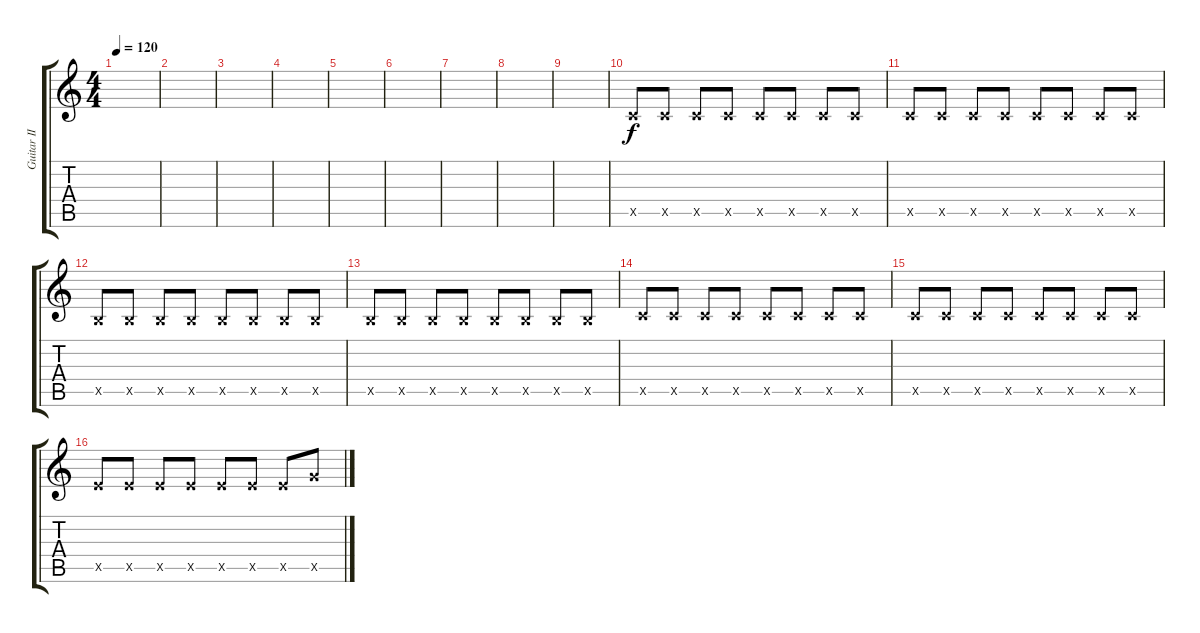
\track ("Guitar II" "Guitar II") {instrument distortionguitar}
\staff {score tabs}
\tuning (E4 B3 G3 D3 A2 E2) {hide}
\ts (4 4)
\tempo 120
\clef g2
\ks c
|
|
|
|
|
|
|
|
|
3.5{x}.8 3.5{x}.8 3.5{x}.8 3.5{x}.8 3.5{x}.8 3.5{x}.8 3.5{x}.8 3.5{x}.8 |
3.5{x}.8 3.5{x}.8 3.5{x}.8 3.5{x}.8 3.5{x}.8 3.5{x}.8 3.5{x}.8 3.5{x}.8 |
2.5{x}.8 2.5{x}.8 2.5{x}.8 2.5{x}.8 2.5{x}.8 2.5{x}.8 2.5{x}.8 2.5{x}.8 |
2.5{x}.8 2.5{x}.8 2.5{x}.8 2.5{x}.8 2.5{x}.8 2.5{x}.8 2.5{x}.8 2.5{x}.8 |
3.5{x}.8 3.5{x}.8 3.5{x}.8 3.5{x}.8 3.5{x}.8 3.5{x}.8 3.5{x}.8 3.5{x}.8 |
3.5{x}.8 3.5{x}.8 3.5{x}.8 3.5{x}.8 3.5{x}.8 3.5{x}.8 3.5{x}.8 3.5{x}.8 |
7.5{x}.8 7.5{x}.8 7.5{x}.8 7.5{x}.8 7.5{x}.8 7.5{x}.8 7.5{x}.8 10.5{x}.8
